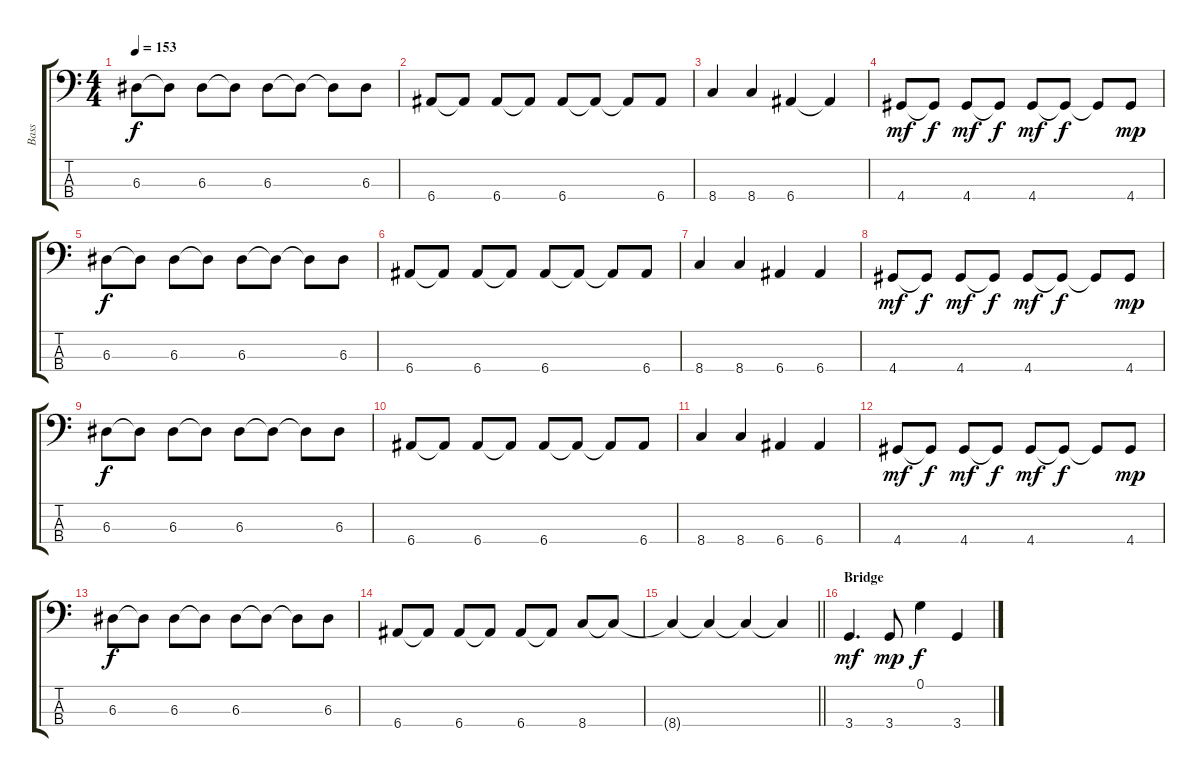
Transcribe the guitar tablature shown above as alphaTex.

\track ("Bass" "Bass") {instrument fretlessbass}
\staff {score tabs}
\tuning (G2 D2 A1 E1) {hide}
\ts (4 4)
\tempo 153
\clef f4
\ks c
6.3.8{dy f} 6.3{t}.8 6.3.8 6.3{t}.8 6.3.8 6.3{t}.8 6.3{t}.8 6.3.8 |
6.4.8 6.4{t}.8 6.4.8 6.4{t}.8 6.4.8 6.4{t}.8 6.4{t}.8 6.4.8 |
8.4.4 8.4.4 6.4.4 6.4{t}.4 |
4.4.8{dy mf} 4.4{t}.8{dy f} 4.4.8{dy mf} 4.4{t}.8{dy f} 4.4.8{dy mf} 4.4{t}.8{dy f} 4.4{t}.8 4.4.8{dy mp} |
6.3.8{dy f} 6.3{t}.8 6.3.8 6.3{t}.8 6.3.8 6.3{t}.8 6.3{t}.8 6.3.8 |
6.4.8 6.4{t}.8 6.4.8 6.4{t}.8 6.4.8 6.4{t}.8 6.4{t}.8 6.4.8 |
8.4.4 8.4.4 6.4.4 6.4.4 |
4.4.8{dy mf} 4.4{t}.8{dy f} 4.4.8{dy mf} 4.4{t}.8{dy f} 4.4.8{dy mf} 4.4{t}.8{dy f} 4.4{t}.8 4.4.8{dy mp} |
6.3.8{dy f} 6.3{t}.8 6.3.8 6.3{t}.8 6.3.8 6.3{t}.8 6.3{t}.8 6.3.8 |
6.4.8 6.4{t}.8 6.4.8 6.4{t}.8 6.4.8 6.4{t}.8 6.4{t}.8 6.4.8 |
8.4.4 8.4.4 6.4.4 6.4.4 |
4.4.8{dy mf} 4.4{t}.8{dy f} 4.4.8{dy mf} 4.4{t}.8{dy f} 4.4.8{dy mf} 4.4{t}.8{dy f} 4.4{t}.8 4.4.8{dy mp} |
6.3.8{dy f} 6.3{t}.8 6.3.8 6.3{t}.8 6.3.8 6.3{t}.8 6.3{t}.8 6.3.8 |
6.4.8 6.4{t}.8 6.4.8 6.4{t}.8 6.4.8 6.4{t}.8 8.4.8 8.4{t}.8 |
\barLineRight lightlight
8.4{t}.4 8.4{t}.4 8.4{t}.4 8.4{t}.4 |
\section ("" "Bridge")
3.4.4{d dy mf} 3.4.8{dy mp} 0.1.4{dy f} 3.4.4
